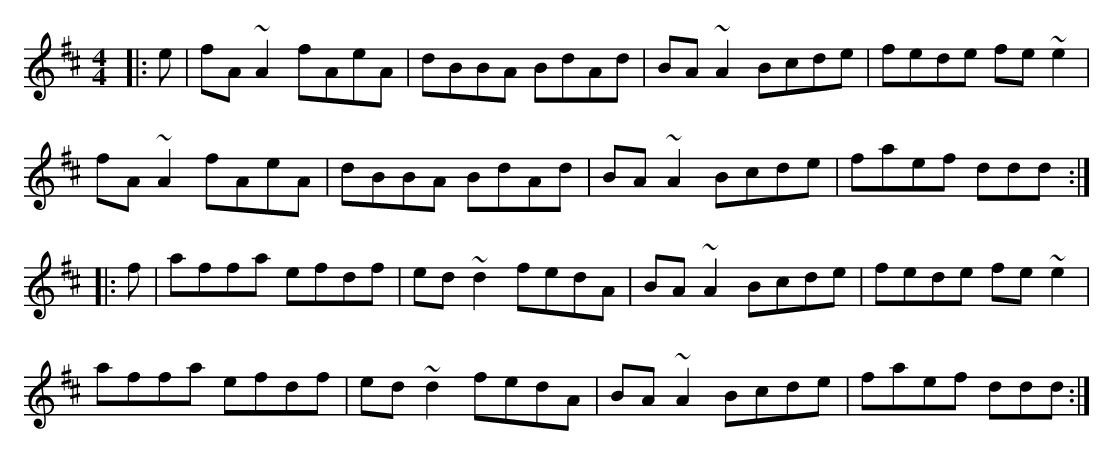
X:1
M:4/4
K:D
|:e|fA ~A2 fAeA|dBBA BdAd|BA ~A2 Bcde|fede fe ~e2|
fA ~A2 fAeA|dBBA BdAd|BA ~A2 Bcde|faef ddd:|
|:f|affa efdf|ed ~d2 fedA|BA ~A2 Bcde|fede fe ~e2|
affa efdf|ed ~d2 fedA|BA ~A2 Bcde|faef ddd:|
